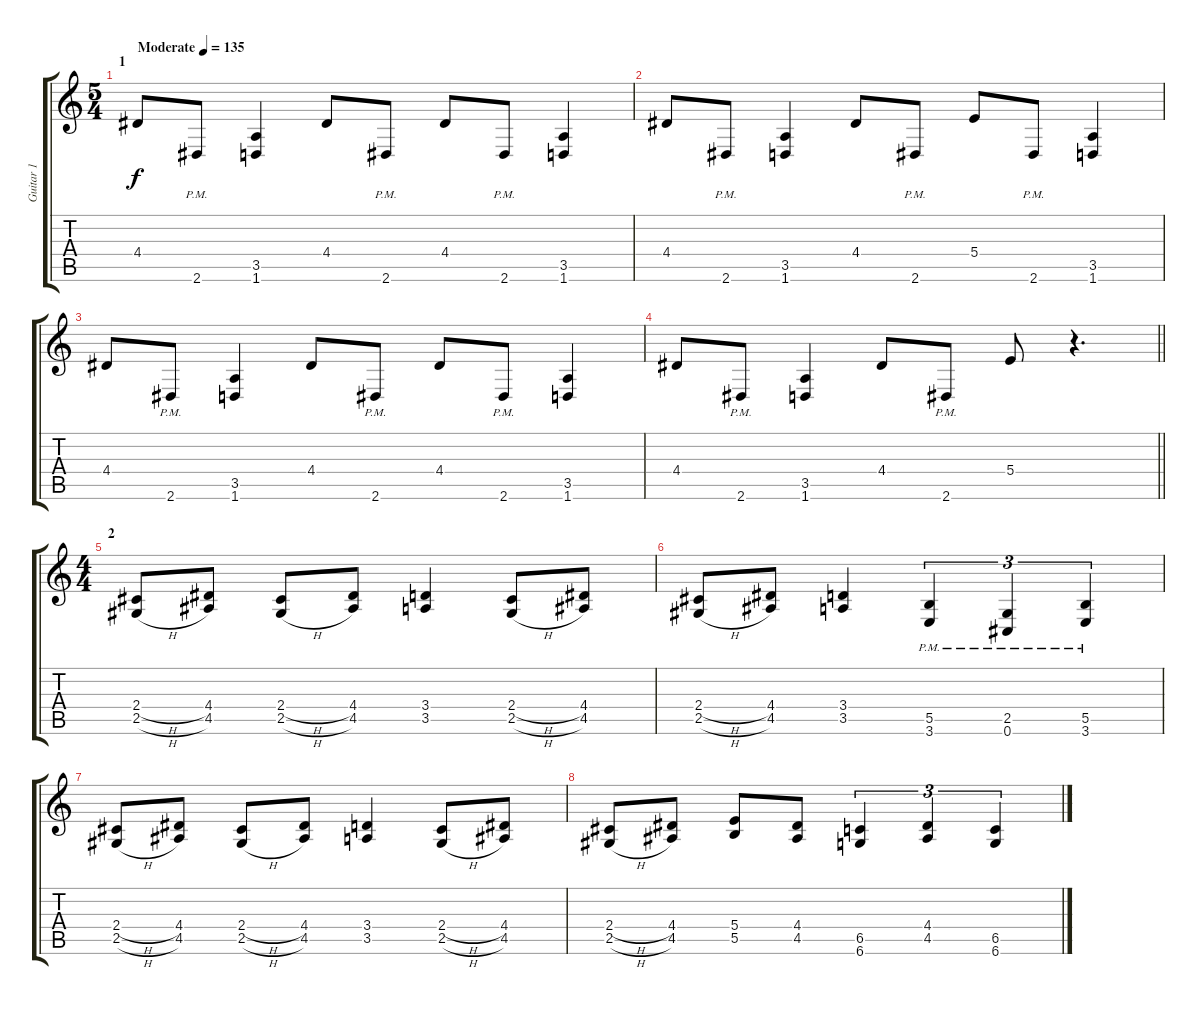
\track ("Guitar 1" "Guitar 1") {instrument distortionguitar}
\staff {score tabs}
\tuning (Db4 Ab3 E3 B2 Gb2 Db2) {hide}
\ts (5 4)
\section ("" "1")
\tempo (135 "Moderate")
\clef g2
\ks c
4.4.8{dy f instrument distortionguitar} 2.6{pm}.8 (3.5 1.6).4 4.4.8 2.6{pm}.8 4.4.8 2.6{pm}.8 (3.5 1.6).4 |
4.4.8 2.6{pm}.8 (3.5 1.6).4 4.4.8 2.6{pm}.8 5.4.8 2.6{pm}.8 (3.5 1.6).4 |
4.4.8 2.6{pm}.8 (3.5 1.6).4 4.4.8 2.6{pm}.8 4.4.8 2.6{pm}.8 (3.5 1.6).4 |
\barLineRight lightlight
4.4.8 2.6{pm}.8 (3.5 1.6).4 4.4.8 2.6{pm}.8 5.4.8 r.4{d} |
\ts (4 4)
\section ("" "2")
(2.4{h} 2.5{h}).8 (4.4 4.5).8 (2.4{h} 2.5{h}).8 (4.4 4.5).8 (3.4 3.5).4 (2.4{h} 2.5{h}).8 (4.4 4.5).8 |
(2.4{h} 2.5{h}).8 (4.4 4.5).8 (3.4 3.5).4 (5.5{pm} 3.6{pm}).4{tu (3 2)} (2.5{pm} 0.6{pm}).4{tu (3 2)} (5.5{pm} 3.6{pm}).4{tu (3 2)} |
(2.4{h} 2.5{h}).8 (4.4 4.5).8 (2.4{h} 2.5{h}).8 (4.4 4.5).8 (3.4 3.5).4 (2.4{h} 2.5{h}).8 (4.4 4.5).8 |
(2.4{h} 2.5{h}).8 (4.4 4.5).8 (5.4 5.5).8 (4.4 4.5).8 (6.5 6.6).4{tu (3 2)} (4.4 4.5).4{tu (3 2)} (6.5 6.6).4{tu (3 2)}
